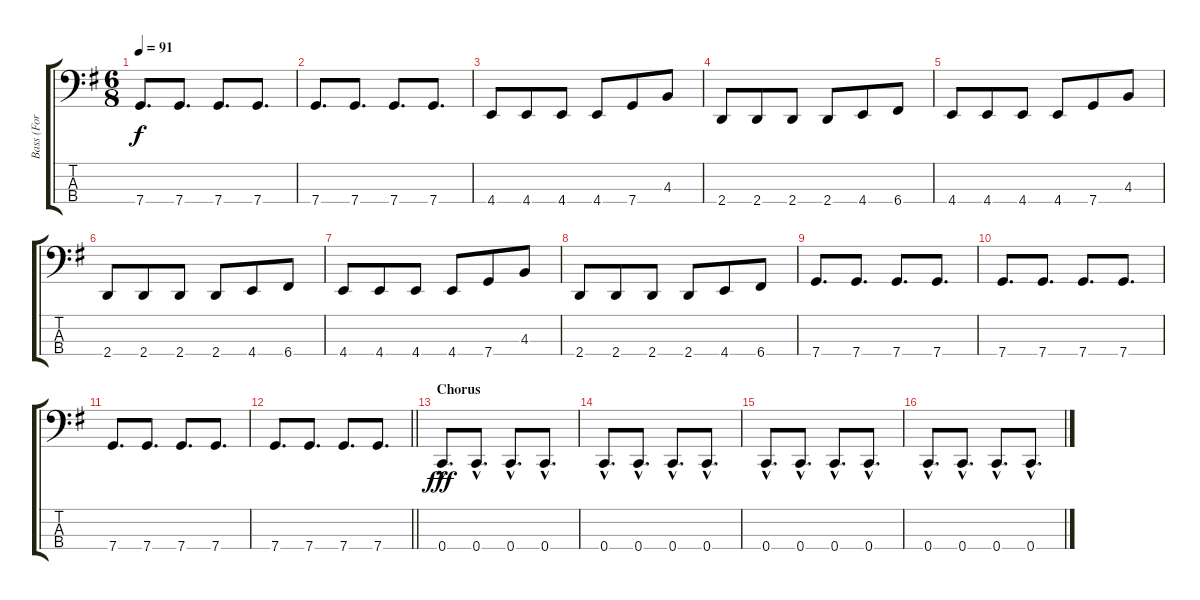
\track ("Bass (For Volume)" "Bass (For ") {instrument electricbassfinger}
\staff {score tabs}
\tuning (F2 C2 G1 C1) {hide}
\ts (6 8)
\tempo 91
\clef f4
\ks eminor
7.4.8{d dy f} 7.4.8{d} 7.4.8{d} 7.4.8{d} |
7.4.8{d} 7.4.8{d} 7.4.8{d} 7.4.8{d} |
4.4.8 4.4.8 4.4.8 4.4.8 7.4.8 4.3.8 |
2.4.8 2.4.8 2.4.8 2.4.8 4.4.8 6.4.8 |
4.4.8 4.4.8 4.4.8 4.4.8 7.4.8 4.3.8 |
2.4.8 2.4.8 2.4.8 2.4.8 4.4.8 6.4.8 |
4.4.8 4.4.8 4.4.8 4.4.8 7.4.8 4.3.8 |
2.4.8 2.4.8 2.4.8 2.4.8 4.4.8 6.4.8 |
7.4.8{d} 7.4.8{d} 7.4.8{d} 7.4.8{d} |
7.4.8{d} 7.4.8{d} 7.4.8{d} 7.4.8{d} |
7.4.8{d} 7.4.8{d} 7.4.8{d} 7.4.8{d} |
\barLineRight lightlight
7.4.8{d} 7.4.8{d} 7.4.8{d} 7.4.8{d} |
\section ("" "Chorus")
0.4{hac}.8{d dy fff} 0.4{hac}.8{d} 0.4{hac}.8{d} 0.4{hac}.8{d} |
0.4{hac}.8{d} 0.4{hac}.8{d} 0.4{hac}.8{d} 0.4{hac}.8{d} |
0.4{hac}.8{d} 0.4{hac}.8{d} 0.4{hac}.8{d} 0.4{hac}.8{d} |
0.4{hac}.8{d} 0.4{hac}.8{d} 0.4{hac}.8{d} 0.4{ss hac}.8{d}
